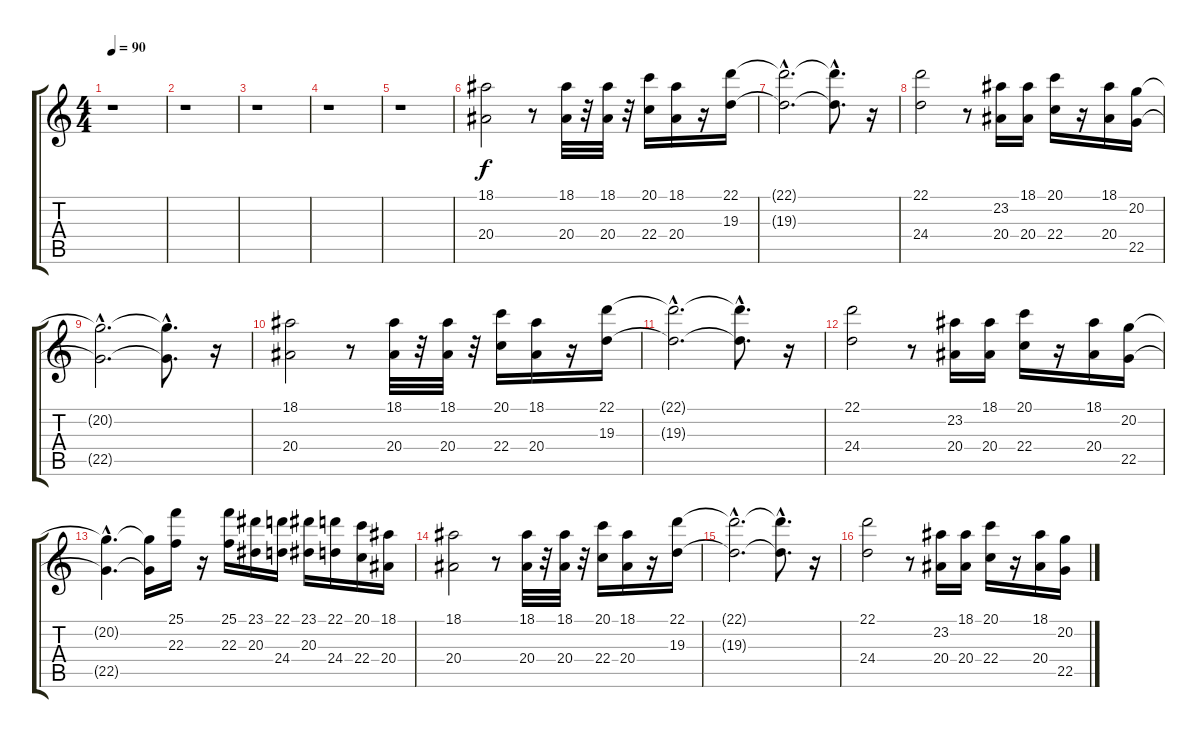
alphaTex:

\track "" {instrument fx1rain}
\staff {score tabs}
\tuning (E4 B3 G3 D3 A2 E2) {hide}
\ts (4 4)
\tempo 90
\clef g2
\ks c
r.1{dy f} |
r.1 |
r.1 |
r.1 |
r.1 |
(18.1 20.4).2 r.8 (18.1 20.4).32 r.32 (18.1 20.4).32 r.32 (20.1 22.4).16 (18.1 20.4).16 r.16 (22.1 19.3).16 |
(22.1{hac t} 19.3{hac t}).2{d} (22.1{hac t} 19.3{hac t}).8{d} r.16 |
(22.1 24.4).2 r.8 (23.2 20.4).16 (18.1 20.4).16 (20.1 22.4).16 r.16 (18.1 20.4).16 (20.2 22.5).16 |
(20.2{hac t} 22.5{hac t}).2{d} (20.2{hac t} 22.5{hac t}).8{d} r.16 |
(18.1 20.4).2 r.8 (18.1 20.4).32 r.32 (18.1 20.4).32 r.32 (20.1 22.4).16 (18.1 20.4).16 r.16 (22.1 19.3).16 |
(22.1{hac t} 19.3{hac t}).2{d} (22.1{hac t} 19.3{hac t}).8{d} r.16 |
(22.1 24.4).2 r.8 (23.2 20.4).16 (18.1 20.4).16 (20.1 22.4).16 r.16 (18.1 20.4).16 (20.2 22.5).16 |
(20.2{hac t} 22.5{hac t}).4{d} (20.2{t} 22.5{t}).16 (25.1 22.3).16 r.16 (25.1 22.3).16 (23.1 20.3).16 (22.1 24.4).16 (23.1 20.3).16 (22.1 24.4).16 (20.1 22.4).16 (18.1 20.4).16 |
(18.1 20.4).2 r.8 (18.1 20.4).32 r.32 (18.1 20.4).32 r.32 (20.1 22.4).16 (18.1 20.4).16 r.16 (22.1 19.3).16 |
(22.1{hac t} 19.3{hac t}).2{d} (22.1{hac t} 19.3{hac t}).8{d} r.16 |
(22.1 24.4).2 r.8 (23.2 20.4).16 (18.1 20.4).16 (20.1 22.4).16 r.16 (18.1 20.4).16 (20.2 22.5).16
